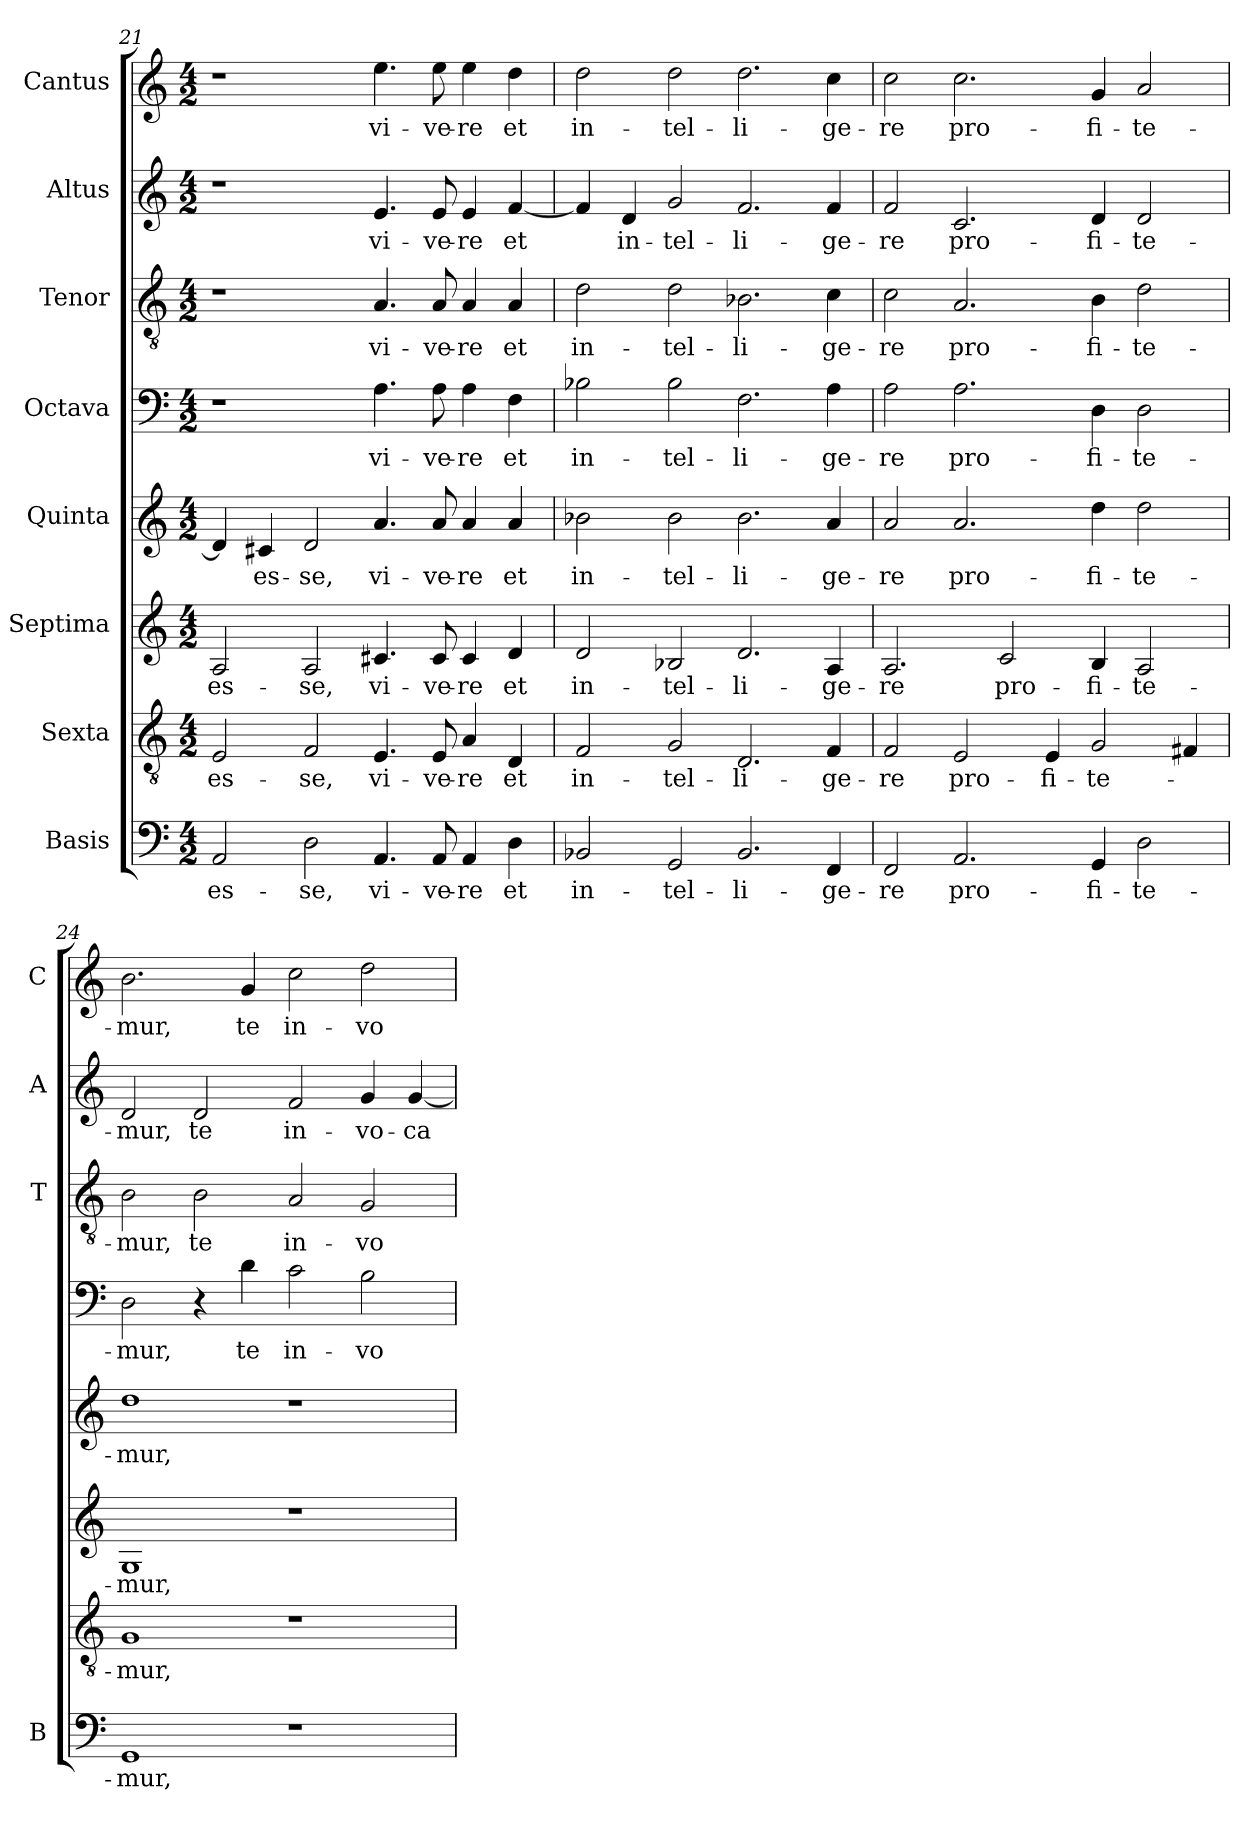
**kern	**text	**kern	**text	**kern	**text	**kern	**text	**kern	**text	**kern	**text	**kern	**text	**kern	**text
*part8	*part8	*part7	*part7	*part6	*part6	*part5	*part5	*part4	*part4	*part3	*part3	*part2	*part2	*part1	*part1
*staff8	*staff8	*staff7	*staff7	*staff6	*staff6	*staff5	*staff5	*staff4	*staff4	*staff3	*staff3	*staff2	*staff2	*staff1	*staff1
*I"Basis	*	*I"Sexta	*	*I"Septima	*	*I"Quinta	*	*I"Octava	*	*I"Tenor	*	*I"Altus	*	*I"Cantus	*
*I'B	*	*	*	*	*	*	*	*	*	*I'T	*	*I'A	*	*I'C	*
*clefF4	*	*clefGv2	*	*clefG2	*	*clefG2	*	*clefF4	*	*clefGv2	*	*clefG2	*	*clefG2	*
*k[]	*	*k[]	*	*k[]	*	*k[]	*	*k[]	*	*k[]	*	*k[]	*	*k[]	*
*C:	*	*C:	*	*C:	*	*C:	*	*C:	*	*C:	*	*C:	*	*C:	*
*M4/2	*	*M4/2	*	*M4/2	*	*M4/2	*	*M4/2	*	*M4/2	*	*M4/2	*	*M4/2	*
=21	=21	=21	=21	=21	=21	=21	=21	=21	=21	=21	=21	=21	=21	=21	=21
!	!LO:LY:b	!	!LO:LY:b	!	!LO:LY:b	!	!	!	!	!	!	!	!	!	!
2AA/	es-	2E/	es-	2A/	es-	4d/]	.	1r	.	1r	.	1r	.	1r	.
!	!	!	!	!	!	!	!LO:LY:b	!	!	!	!	!	!	!	!
.	.	.	.	.	.	4c#X/	es-	.	.	.	.	.	.	.	.
!	!LO:LY:b	!	!LO:LY:b	!	!LO:LY:b	!	!LO:LY:b	!	!	!	!	!	!	!	!
2D\	-se,	2F/	-se,	2A/	-se,	2d/	-se,	.	.	.	.	.	.	.	.
!	!LO:LY:b	!	!LO:LY:b	!	!LO:LY:b	!	!LO:LY:b	!	!LO:LY:b	!	!LO:LY:b	!	!LO:LY:b	!	!LO:LY:b
4.AA/	vi-	4.E/	vi-	4.c#X/	vi-	4.a/	vi-	4.A\	vi-	4.A/	vi-	4.e/	vi-	4.ee\	vi-
!	!LO:LY:b	!	!LO:LY:b	!	!LO:LY:b	!	!LO:LY:b	!	!LO:LY:b	!	!LO:LY:b	!	!LO:LY:b	!	!LO:LY:b
8AA/	-ve-	8E/	-ve-	8c#/	-ve-	8a/	-ve-	8A\	-ve-	8A/	-ve-	8e/	-ve-	8ee\	-ve-
!	!LO:LY:b	!	!LO:LY:b	!	!LO:LY:b	!	!LO:LY:b	!	!LO:LY:b	!	!LO:LY:b	!	!LO:LY:b	!	!LO:LY:b
4AA/	-re	4A/	-re	4c#/	-re	4a/	-re	4A\	-re	4A/	-re	4e/	-re	4ee\	-re
!	!LO:LY:b	!	!LO:LY:b	!	!LO:LY:b	!	!LO:LY:b	!	!LO:LY:b	!	!LO:LY:b	!	!LO:LY:b	!	!LO:LY:b
4D\	et	4D/	et	4d/	et	4a/	et	4F\	et	4A/	et	[4f/	et	4dd\	et
=22	=22	=22	=22	=22	=22	=22	=22	=22	=22	=22	=22	=22	=22	=22	=22
!	!LO:LY:b	!	!LO:LY:b	!	!LO:LY:b	!	!LO:LY:b	!	!LO:LY:b	!	!LO:LY:b	!	!	!	!LO:LY:b
2BB-X/	in-	2F/	in-	2d/	in-	2b-X\	in-	2B-X\	in-	2d\	in-	4f/]	.	2dd\	in-
!	!	!	!	!	!	!	!	!	!	!	!	!	!LO:LY:b	!	!
.	.	.	.	.	.	.	.	.	.	.	.	4d/	in-	.	.
!	!LO:LY:b	!	!LO:LY:b	!	!LO:LY:b	!	!LO:LY:b	!	!LO:LY:b	!	!LO:LY:b	!	!LO:LY:b	!	!LO:LY:b
2GG/	-tel-	2G/	-tel-	2B-X/	-tel-	2b-\	-tel-	2B-\	-tel-	2d\	-tel-	2g/	-tel-	2dd\	-tel-
!	!LO:LY:b	!	!LO:LY:b	!	!LO:LY:b	!	!LO:LY:b	!	!LO:LY:b	!	!LO:LY:b	!	!LO:LY:b	!	!LO:LY:b
2.BB-/	-li-	2.D/	-li-	2.d/	-li-	2.b-\	-li-	2.F\	-li-	2.B-X\	-li-	2.f/	-li-	2.dd\	-li-
!	!LO:LY:b	!	!LO:LY:b	!	!LO:LY:b	!	!LO:LY:b	!	!LO:LY:b	!	!LO:LY:b	!	!LO:LY:b	!	!LO:LY:b
4FF/	-ge-	4F/	-ge-	4A/	-ge-	4a/	-ge-	4A\	-ge-	4c\	-ge-	4f/	-ge-	4cc\	-ge-
!!LO:PB:g=z
=23	=23	=23	=23	=23	=23	=23	=23	=23	=23	=23	=23	=23	=23	=23	=23
!	!LO:LY:b	!	!LO:LY:b	!	!LO:LY:b	!	!LO:LY:b	!	!LO:LY:b	!	!LO:LY:b	!	!LO:LY:b	!	!LO:LY:b
2FF/	-re	2F/	-re	2.A/	-re	2a/	-re	2A\	-re	2c\	-re	2f/	-re	2cc\	-re
!	!LO:LY:b	!	!LO:LY:b	!	!	!	!LO:LY:b	!	!LO:LY:b	!	!LO:LY:b	!	!LO:LY:b	!	!LO:LY:b
2.AA/	pro-	2E/	pro-	.	.	2.a/	pro-	2.A\	pro-	2.A/	pro-	2.c/	pro-	2.cc\	pro-
!	!	!	!	!	!LO:LY:b	!	!	!	!	!	!	!	!	!	!
.	.	.	.	2c/	pro-	.	.	.	.	.	.	.	.	.	.
!	!	!	!LO:LY:b	!	!	!	!	!	!	!	!	!	!	!	!
.	.	4E/	-fi-	.	.	.	.	.	.	.	.	.	.	.	.
!	!LO:LY:b	!	!LO:LY:b	!	!LO:LY:b	!	!LO:LY:b	!	!LO:LY:b	!	!LO:LY:b	!	!LO:LY:b	!	!LO:LY:b
4GG/	-fi-	2G/	-te-	4B/	-fi-	4dd\	-fi-	4D\	-fi-	4B\	-fi-	4d/	-fi-	4g/	-fi-
!	!LO:LY:b	!	!	!	!LO:LY:b	!	!LO:LY:b	!	!LO:LY:b	!	!LO:LY:b	!	!LO:LY:b	!	!LO:LY:b
2D\	-te-	.	.	2A/	-te-	2dd\	-te-	2D\	-te-	2d\	-te-	2d/	-te-	2a/	-te-
.	.	4F#X/	.	.	.	.	.	.	.	.	.	.	.	.	.
=24	=24	=24	=24	=24	=24	=24	=24	=24	=24	=24	=24	=24	=24	=24	=24
!	!LO:LY:b	!	!LO:LY:b	!	!LO:LY:b	!	!LO:LY:b	!	!LO:LY:b	!	!LO:LY:b	!	!LO:LY:b	!	!LO:LY:b
1GG	-mur,	1G	-mur,	1G	-mur,	1dd	-mur,	2D\	-mur,	2B\	-mur,	2d/	-mur,	2.b\	-mur,
!	!	!	!	!	!	!	!	!	!	!	!LO:LY:b	!	!LO:LY:b	!	!
.	.	.	.	.	.	.	.	4r	.	2B\	te	2d/	te	.	.
!	!	!	!	!	!	!	!	!	!LO:LY:b	!	!	!	!	!	!LO:LY:b
.	.	.	.	.	.	.	.	4d\	te	.	.	.	.	4g/	te
!	!	!	!	!	!	!	!	!	!LO:LY:b	!	!LO:LY:b	!	!LO:LY:b	!	!LO:LY:b
1r	.	1r	.	1r	.	1r	.	2c\	in-	2A/	in-	2f/	in-	2cc\	in-
!	!	!	!	!	!	!	!	!	!LO:LY:b	!	!LO:LY:b	!	!LO:LY:b	!	!LO:LY:b
.	.	.	.	.	.	.	.	2B\	-vo-	2G/	-vo-	4g/	-vo-	2dd\	-vo-
!	!	!	!	!	!	!	!	!	!	!	!	!	!LO:LY:b	!	!
.	.	.	.	.	.	.	.	.	.	.	.	[4g/	-ca-	.	.
=	=	=	=	=	=	=	=	=	=	=	=	=	=	=	=
*-	*-	*-	*-	*-	*-	*-	*-	*-	*-	*-	*-	*-	*-	*-	*-
